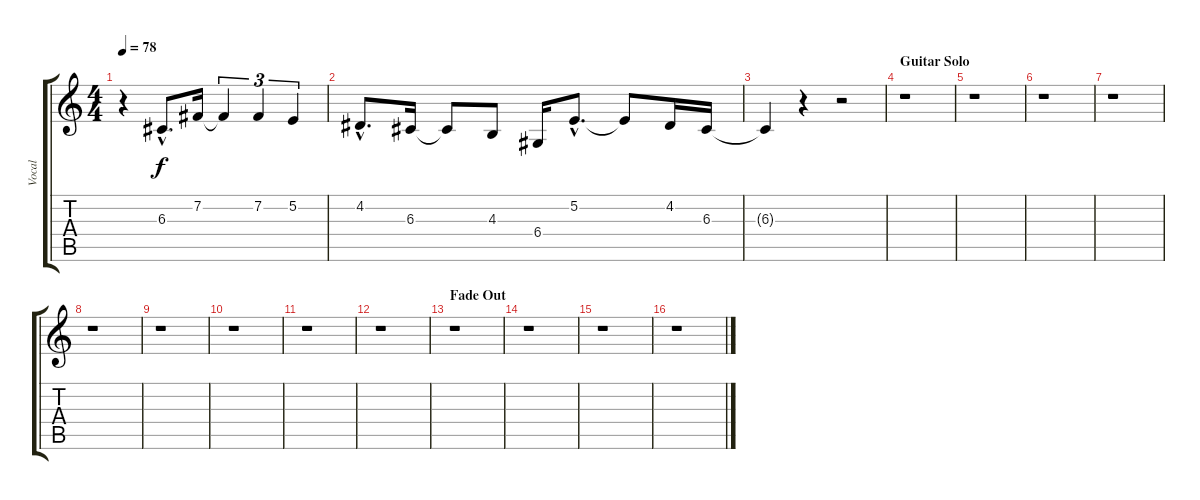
\track ("Vocal" "Vocal") {instrument flute}
\staff {score tabs}
\tuning (E4 B3 G3 D3 A2 E2) {hide}
\ts (4 4)
\tempo 78
\clef g2
\ks c
r.4{dy f} 6.3{hac}.8{d} 7.2.16 7.2{t}.4{tu (3 2)} 7.2.4{tu (3 2)} 5.2.4{tu (3 2)} |
4.2{hac}.8{d} 6.3.16 6.3{t}.8 4.3.8 6.4.16 5.2{hac}.8{d} 5.2{t}.8 4.2.16 6.3.16 |
6.3{t}.4 r.4 r.2 |
\section ("" "Guitar Solo")
r.1 |
r.1 |
r.1 |
r.1 |
r.1 |
r.1 |
r.1 |
r.1 |
r.1 |
\section ("" "Fade Out")
r.1 |
r.1 |
r.1 |
r.1
